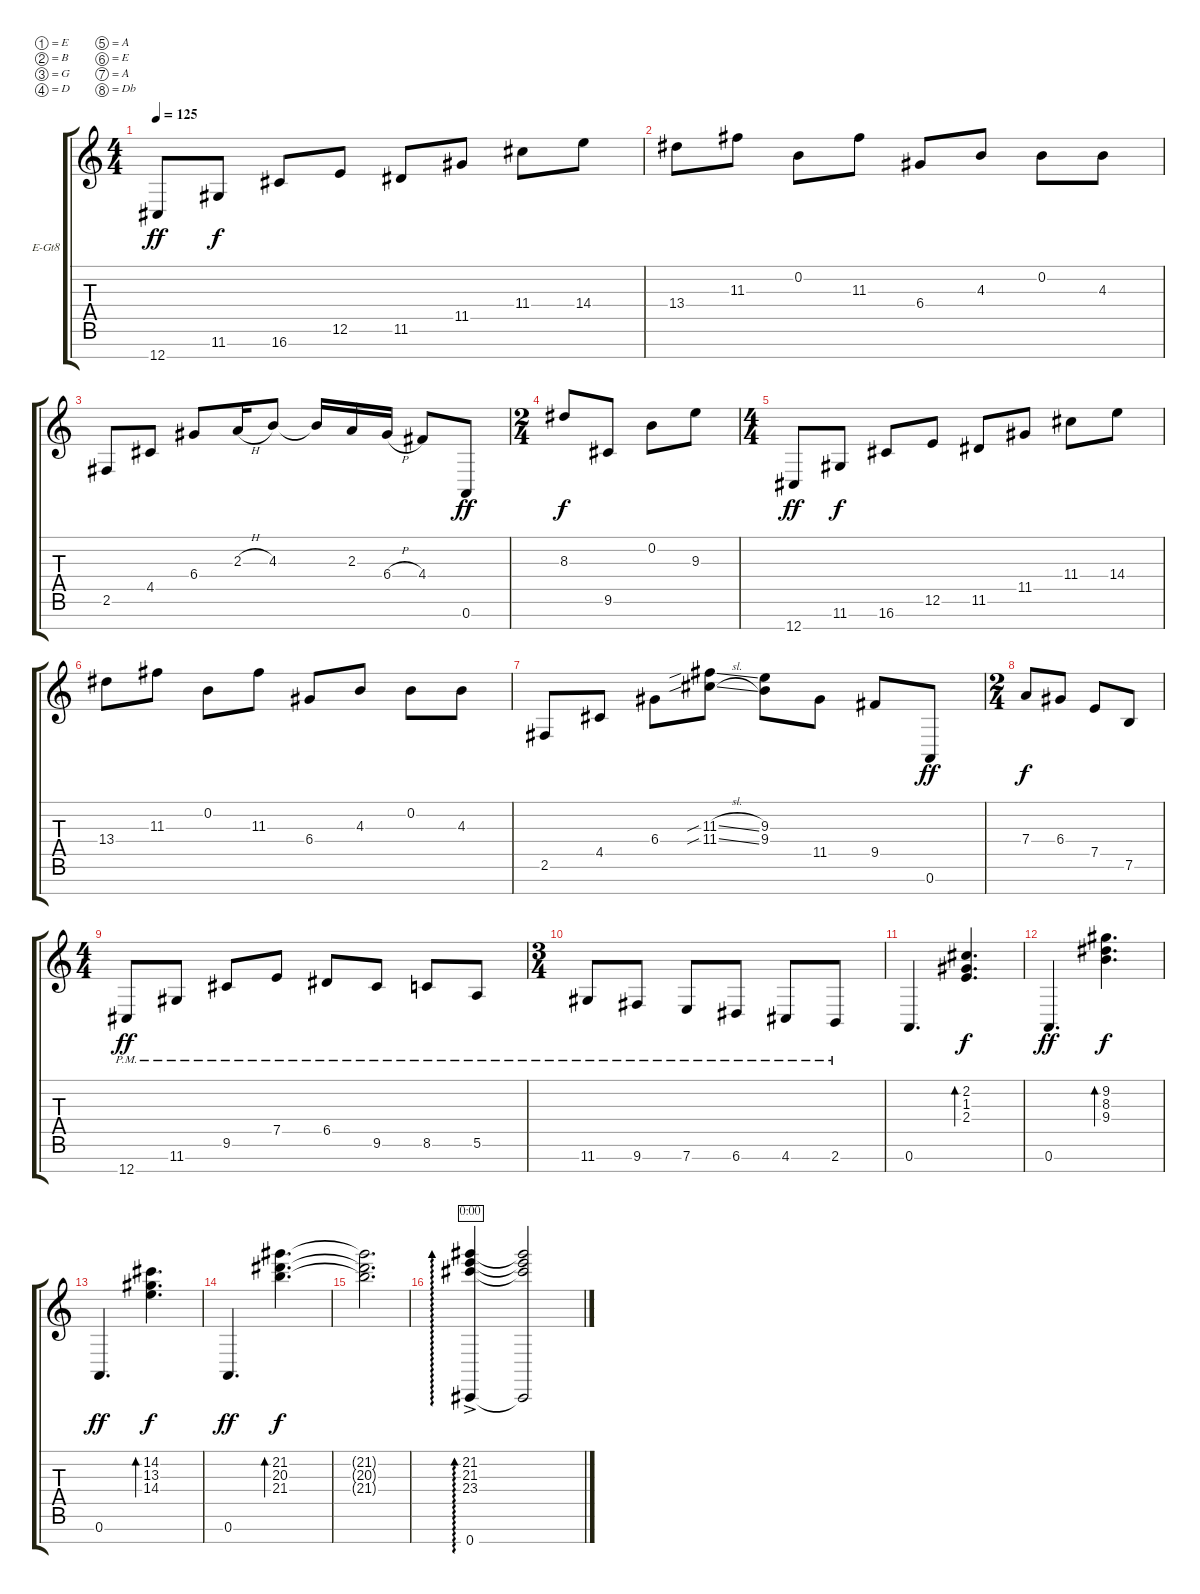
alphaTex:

\defaultSystemsLayout 4
\bracketExtendMode groupsimilarinstruments
\firstSystemTrackNameOrientation horizontal
\otherSystemsTrackNameOrientation horizontal
\track ("Electric Guitar" "E-Gt8") {solo instrument electricguitarclean}
\staff {score tabs}
\tuning (E4 B3 G3 D3 A2 E2 A1 Db1)
\ts (4 4)
\tempo 125
\clef g2
\ks c
12.8.8{dy ff} 11.7.8{dy f} 16.7.8 12.6.8 11.6.8 11.5.8 11.4.8 14.4.8 |
13.4.8 11.3.8 0.2.8 11.3.8 6.4.8 4.3.8 0.2.8 4.3.8 |
2.6.8 4.5.8 6.4.8 2.3{h}.16 4.3.8 4.3{t}.16 2.3.16 6.4{h}.16 4.4.8 0.7.8{dy ff} |
\ts (2 4)
8.3.8{dy f} 9.6.8 0.2.8 9.3.8 |
\ts (4 4)
12.8.8{dy ff} 11.7.8{dy f} 16.7.8 12.6.8 11.6.8 11.5.8 11.4.8 14.4.8 |
13.4.8 11.3.8 0.2.8 11.3.8 6.4.8 4.3.8 0.2.8 4.3.8 |
2.6.8 4.5.8 6.4.8 (11.3{sib sl} 11.4{sib sl}).8 (9.4 9.3).8 11.5.8 9.5.8 0.7.8{dy ff} |
\ts (2 4)
7.4.8{dy f} 6.4.8 7.5.8 7.6.8 |
\ts (4 4)
12.8{pm}.8{dy ff} 11.7{pm}.8 9.6{pm}.8 7.5{pm}.8 6.5{pm}.8 9.6{pm}.8 8.6{pm}.8 5.6{pm}.8 |
\ts (3 4)
11.7{pm}.8 9.7{pm}.8 7.7{pm}.8 6.7{pm}.8 4.7{pm}.8 2.7{pm}.8 |
0.7.4{d} (2.4 1.3 2.2).4{d bd 184 dy f} |
0.7.4{d dy ff} (9.4 8.3 9.2).4{d bd 181 dy f} |
0.7.4{d dy ff} (14.4 13.3 14.2).4{d bd 177 dy f} |
0.7.4{d dy ff} (20.3 21.4 21.2).4{d bd 174 dy f} |
(21.2{t} 20.3{t} 21.4{t}).2{d} |
(21.2 21.3 0.8{ac} 23.4).4{ad 0 timer} (0.8{t} 23.4{t} 21.3{t} 21.2{t}).2
